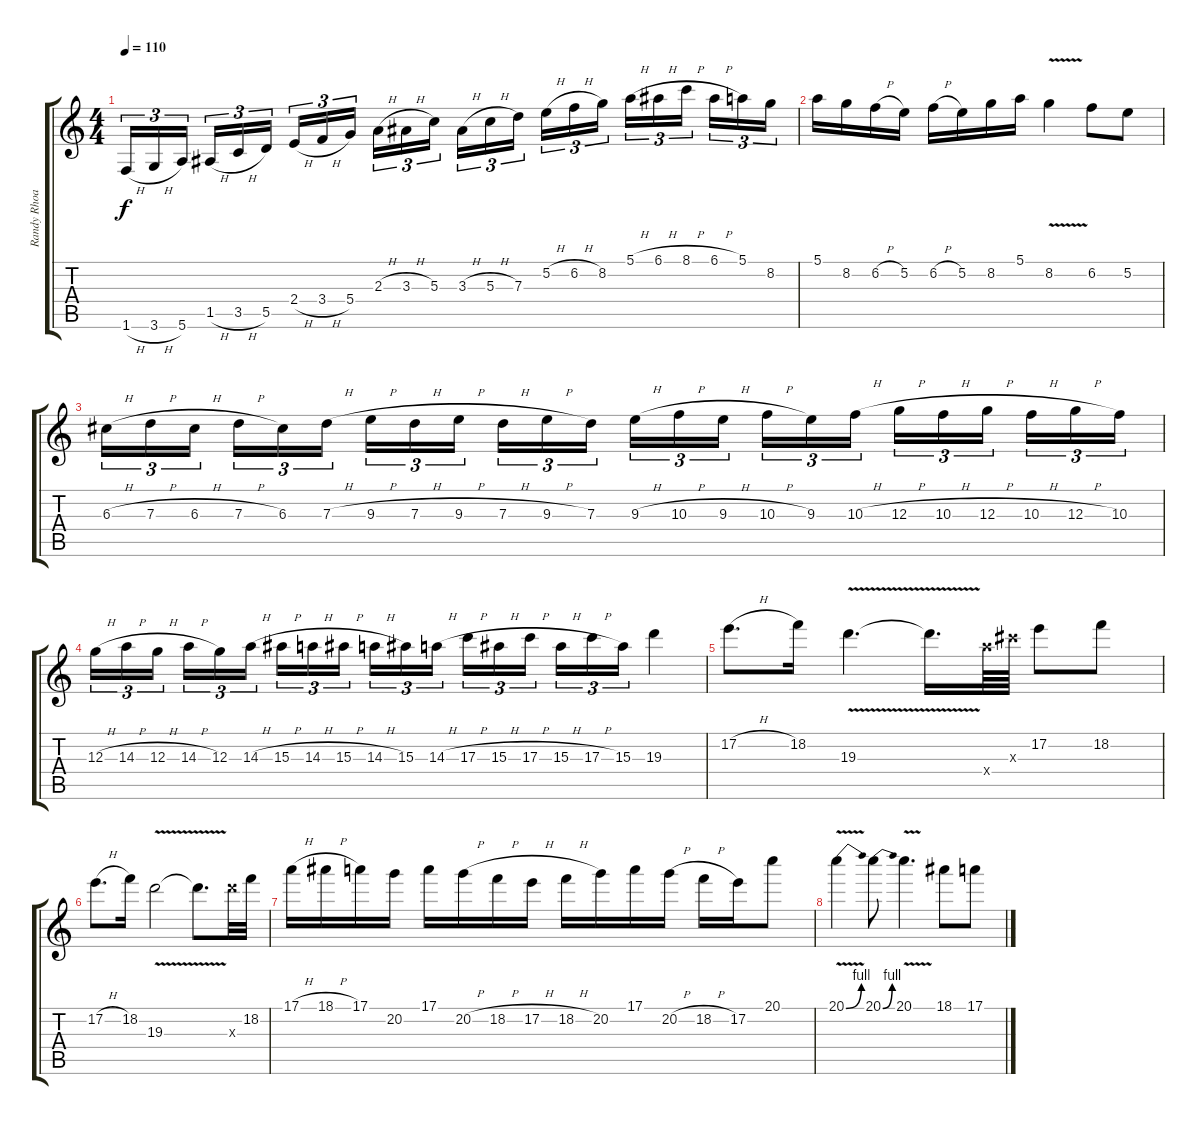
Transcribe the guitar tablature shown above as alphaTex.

\track ("Randy Rhoads - Solo" "Randy Rhoa") {instrument distortionguitar}
\staff {score tabs}
\tuning (E4 B3 G3 D3 A2 E2) {hide}
\ts (4 4)
\tempo 110
\clef g2
\ks c
1.6{h}.16{tu (3 2) dy f} 3.6{h}.16{tu (3 2)} 5.6.16{tu (3 2) beam splitsecondary} 1.5{h}.16{tu (3 2)} 3.5{h}.16{tu (3 2)} 5.5.16{tu (3 2)} 2.4{h}.16{tu (3 2)} 3.4{h}.16{tu (3 2)} 5.4.16{tu (3 2) beam splitsecondary} 2.3{h}.16{tu (3 2)} 3.3{h}.16{tu (3 2)} 5.3.16{tu (3 2)} 3.3{h}.16{tu (3 2)} 5.3{h}.16{tu (3 2)} 7.3.16{tu (3 2) beam splitsecondary} 5.2{h}.16{tu (3 2)} 6.2{h}.16{tu (3 2)} 8.2.16{tu (3 2)} 5.1{h}.16{tu (3 2)} 6.1{h}.16{tu (3 2)} 8.1{h}.16{tu (3 2) beam splitsecondary} 6.1{h}.16{tu (3 2)} 5.1.16{tu (3 2)} 8.2.16{tu (3 2)} |
5.1.16 8.2.16 6.2{h}.16 5.2.16 6.2{h}.16 5.2.16 8.2.16 5.1.16 8.2{v}.4 6.2.8 5.2.8 |
6.3{h}.16{tu (3 2)} 7.3{h}.16{tu (3 2)} 6.3{h}.16{tu (3 2) beam splitsecondary} 7.3{h}.16{tu (3 2)} 6.3.16{tu (3 2)} 7.3{h}.16{tu (3 2)} 9.3{h}.16{tu (3 2)} 7.3{h}.16{tu (3 2)} 9.3{h}.16{tu (3 2) beam splitsecondary} 7.3{h}.16{tu (3 2)} 9.3{h}.16{tu (3 2)} 7.3.16{tu (3 2)} 9.3{h}.16{tu (3 2)} 10.3{h}.16{tu (3 2)} 9.3{h}.16{tu (3 2) beam splitsecondary} 10.3{h}.16{tu (3 2)} 9.3.16{tu (3 2)} 10.3{h}.16{tu (3 2)} 12.3{h}.16{tu (3 2)} 10.3{h}.16{tu (3 2)} 12.3{h}.16{tu (3 2) beam splitsecondary} 10.3{h}.16{tu (3 2)} 12.3{h}.16{tu (3 2)} 10.3.16{tu (3 2)} |
12.3{h}.16{tu (3 2)} 14.3{h}.16{tu (3 2)} 12.3{h}.16{tu (3 2) beam splitsecondary} 14.3{h}.16{tu (3 2)} 12.3.16{tu (3 2)} 14.3{h}.16{tu (3 2)} 15.3{h}.16{tu (3 2)} 14.3{h}.16{tu (3 2)} 15.3{h}.16{tu (3 2) beam splitsecondary} 14.3{h}.16{tu (3 2)} 15.3.16{tu (3 2)} 14.3{h}.16{tu (3 2)} 17.3{h}.16{tu (3 2)} 15.3{h}.16{tu (3 2)} 17.3{h}.16{tu (3 2) beam splitsecondary} 15.3{h}.16{tu (3 2)} 17.3{h}.16{tu (3 2)} 15.3.16{tu (3 2)} 19.3.4 |
17.2{h}.8{d} 18.2.16 19.3{v}.4{d} 19.3{t}.16{d} 19.4{x}.64 18.3{x}.64 17.2.8 18.2.8 |
17.2{h}.8{d} 18.2.16 19.3{v}.2 19.3{t}.8{d} 19.3{x}.32 18.2.32 |
17.1{h}.16 18.1{h}.16 17.1.16 20.2.16 17.1.16 20.2{h}.16 18.2{h}.16 17.2{h}.16 18.2{h}.16 20.2.16 17.1.16 20.2{h}.16 18.2{h}.16 17.2.16 20.1.8 |
20.1{be (bend 0 0 60 4) v}.4 20.1{be (bend 0 0 60 4)}.8 20.1{v}.4{d} 18.1.8 17.1.8
